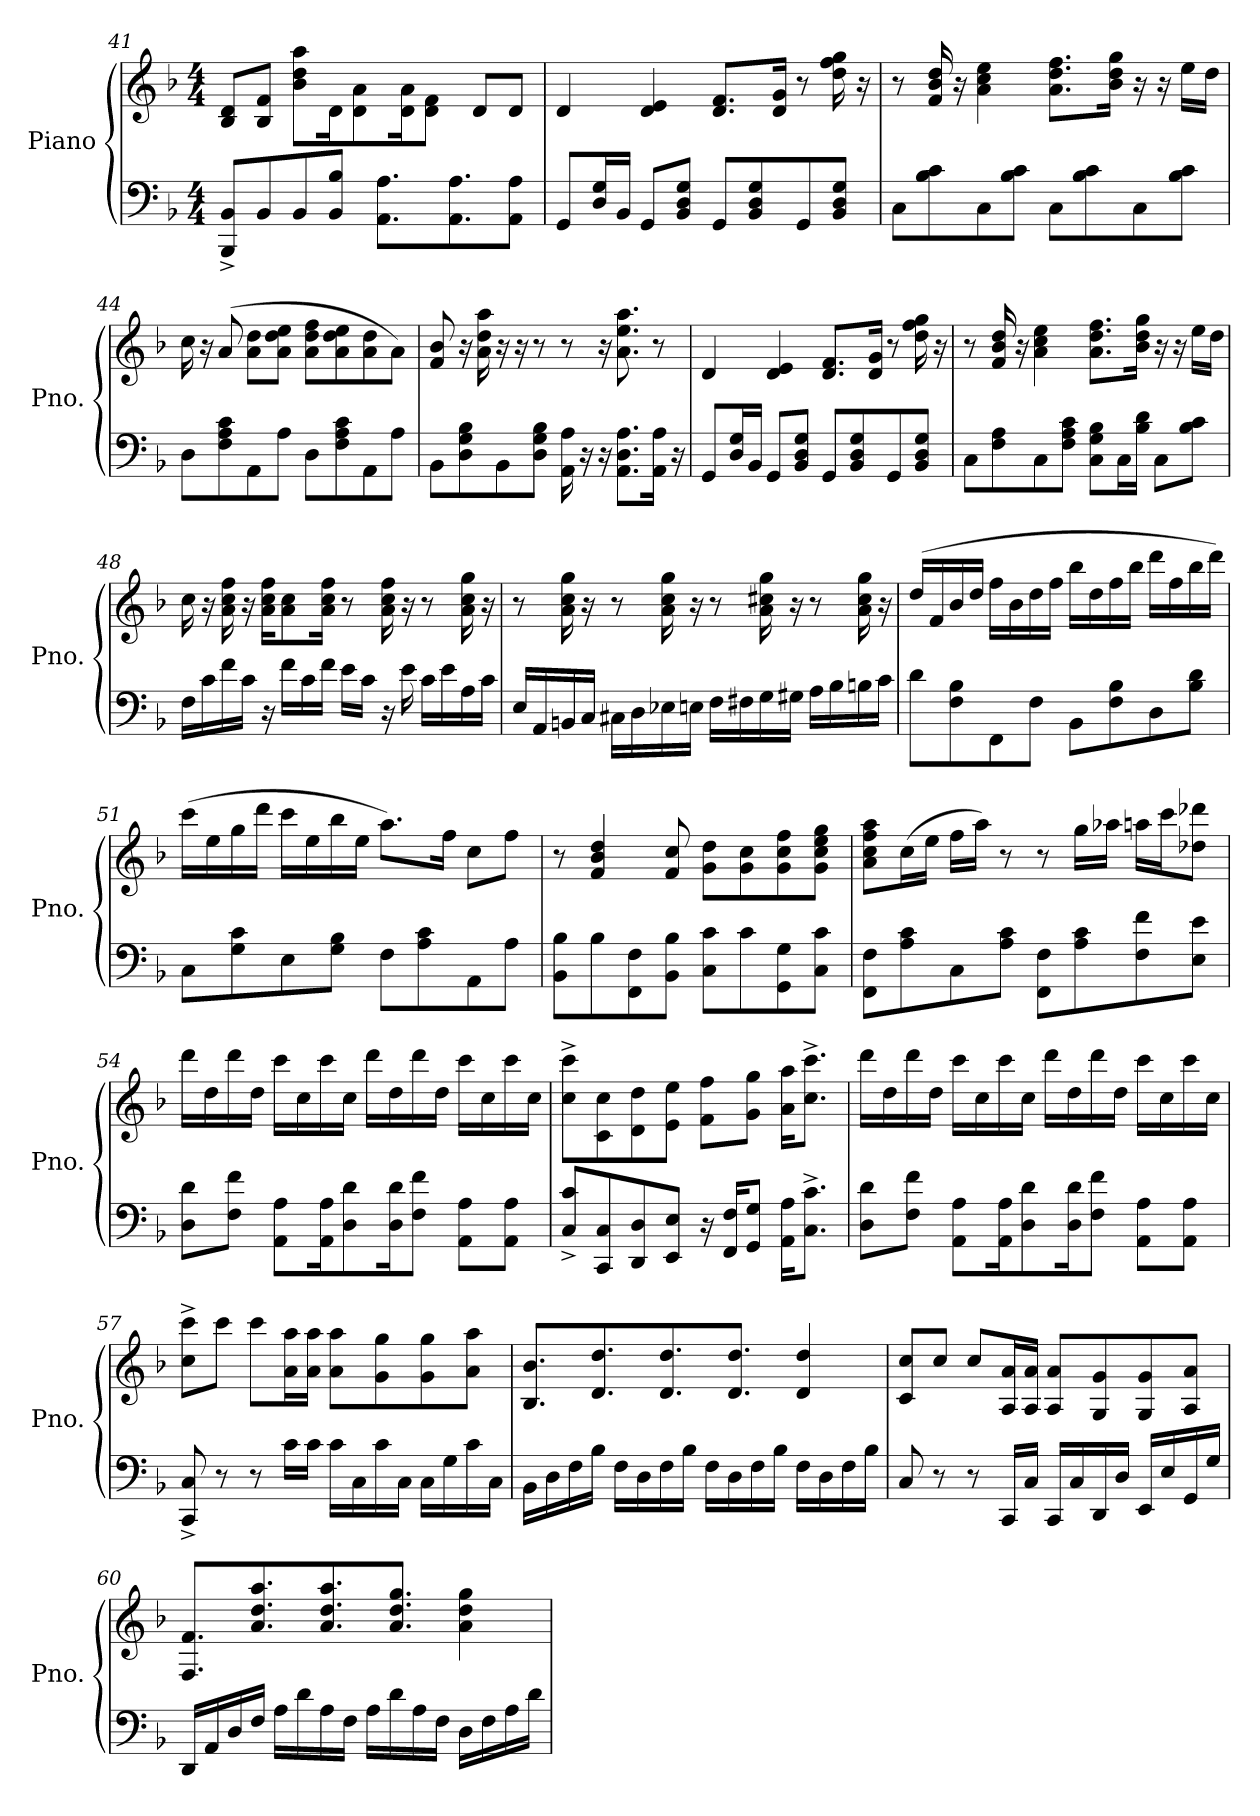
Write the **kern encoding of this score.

**kern	**kern
*part1	*part1
*staff2	*staff1
*I"Piano	*
*I'Pno.	*
*clefF4	*clefG2
*k[b-]	*k[b-]
*M4/4	*M4/4
=41	=41
8BBB-/^ 8BB-/^L	8B-/ 8d/L
8BB-/	8B-/ 8f/J
8BB-/	8b-\ 8dd\ 8aa\L
8BB-/ 8B-/J	16d\K
.	8d\ 8a\
8.AA\ 8.A\L	.
.	16d\ 16a\K
.	8d\ 8f\J
8.AA\ 8.A\	.
.	8d/L
8AA\ 8A\J	8d/J
!!LO:LB:g=z
=42	=42
8GG/L	4d/
16D/ 16G/L	.
16BB-/JJ	.
8GG/L	4d/ 4e/
8BB-/ 8D/ 8G/J	.
8GG/L	8.d/ 8.f/L
8BB-/ 8D/ 8G/	.
.	16d/ 16g/Jk
8GG/	8r
8BB-/ 8D/ 8G/J	16dd\ 16ff\ 16gg\
.	16r
=43	=43
8C\L	8r
8B-\ 8c\	16f/ 16b-/ 16dd/
.	16r
8C\	4a\ 4cc\ 4ee\
8B-\ 8c\J	.
8C\L	8.a\ 8.dd\ 8.ff\L
8B-\ 8c\	.
.	16b-\ 16dd\ 16gg\Jk
8C\	16r
.	16r
8B-\ 8c\J	16ee\LL
.	16dd\JJ
=44	=44
8D\L	16cc\
.	16r
8F\ 8A\ 8c\	(8a/
8AA\	8a\ 8dd\L
8A\J	8a\ 8dd\ 8ee\J
8D\L	8a\ 8dd\ 8ff\L
8F\ 8A\ 8c\	8a\ 8dd\ 8ee\
8AA\	8a\ 8dd\
8A\J	8a\J)
=45	=45
8BB-\L	8f/ 8b-/
8D\ 8G\ 8B-\	16r
.	16a\ 16dd\ 16aa\
8BB-\	16r
.	16r
8D\ 8G\ 8B-\J	8r
16AA\ 16A\	8r
16r	.
16r	16r
8.AA\ 8.D\ 8.A\L	8.a\ 8.ee\ 8.aa\
16AA\ 16A\Jk	8r
16r	.
!!LO:LB:g=z
=46	=46
8GG/L	4d/
16D/ 16G/L	.
16BB-/JJ	.
8GG/L	4d/ 4e/
8BB-/ 8D/ 8G/J	.
8GG/L	8.d/ 8.f/L
8BB-/ 8D/ 8G/	.
.	16d/ 16g/Jk
8GG/	8r
8BB-/ 8D/ 8G/J	16dd\ 16ff\ 16gg\
.	16r
=47	=47
8C\L	8r
8F\ 8A\	16f/ 16b-/ 16dd/
.	16r
8C\	4a\ 4cc\ 4ee\
8F\ 8A\ 8c\J	.
8C\ 8G\ 8B-\L	8.a\ 8.dd\ 8.ff\L
16C\L	.
16B-\ 16d\JJ	16b-\ 16dd\ 16gg\Jk
8C\L	16r
.	16r
8B-\ 8c\J	16ee\LL
.	16dd\JJ
=48	=48
16F\LL	16cc\
16c\	16r
16f\	16a\ 16cc\ 16ff\
16c\JJ	16r
16r	16a\ 16cc\ 16ff\KL
16f\LL	8a\ 8cc\
16c\	.
16f\JJ	16a\ 16cc\ 16ff\Jk
16e\LL	8r
16c\JJ	.
16r	16a\ 16cc\ 16ff\
16e\	16r
16c\LL	8r
16e\	.
16A\	16a\ 16cc\ 16gg\
16c\JJ	16r
!!LO:PB:g=z
=49	=49
16E/LL	8r
16AA/	.
16BBn/	16a\ 16cc\ 16gg\
16C/JJ	16r
16C#X\LL	8r
16D\	.
16E-X\	16a\ 16cc\ 16gg\
16En\JJ	16r
16F\LL	8r
16F#X\	.
16G\	16a\ 16cc#X\ 16gg\
16G#X\JJ	16r
16A\LL	8r
16B-\	.
16Bn\	16a\ 16cc#\ 16gg\
16c\JJ	16r
=50	=50
8d\L	(16dd/LL
.	16f/
8F\ 8B-\	16b-/
.	16dd/JJ
8FF\	16ff\LL
.	16b-\
8F\J	16dd\
.	16ff\JJ
8BB-\L	16bb-\LL
.	16dd\
8F\ 8B-\	16ff\
.	16bb-\JJ
8D\	16ddd\LL
.	16ff\
8B-\ 8d\J	16bb-\
.	16ddd\JJ)
=51	=51
8C\L	(16ccc\LL
.	16ee\
8G\ 8c\	16gg\
.	16ddd\JJ
8E\	16ccc\LL
.	16ee\
8G\ 8B-\J	16bb-\
.	16ee\JJ
8F\L	8.aa\L)
8A\ 8c\	.
.	16ff\Jk
8AA\	8cc\L
8A\J	8ff\J
!!LO:LB:g=z
=52	=52
8BB-\ 8B-\L	8r
8B-\	4f/ 4b-/ 4dd/
8FF\ 8F\	.
8BB-\ 8B-\J	8f/ 8cc/
8C\ 8c\L	8g\ 8dd\L
8c\	8g\ 8cc\
8GG\ 8G\	8g\ 8cc\ 8ff\
8C\ 8c\J	8g\ 8cc\ 8ee\ 8gg\J
=53	=53
8FF\ 8F\L	8a\ 8cc\ 8ff\ 8aa\L
8A\ 8c\	(16cc\L
.	16ee\JJ
8C\	16ff\LL
.	16aa\JJ)
8A\ 8c\J	8r
8FF\ 8F\L	8r
8A\ 8c\	16gg\LL
.	16aa-X\JJ
8F\ 8f\	16aan\LL
.	16ccc\J
8E\ 8e\J	8dd-X\ 8ddd-X\J
=54	=54
8D\ 8d\L	16ddd\LL
.	16dd\
8F\ 8f\J	16ddd\
.	16dd\JJ
8AA\ 8A\L	16ccc\LL
.	16cc\
16AA\ 16A\K	16ccc\
8D\ 8d\	16cc\JJ
.	16ddd\LL
16D\ 16d\K	16dd\
8F\ 8f\J	16ddd\
.	16dd\JJ
8AA\ 8A\L	16ccc\LL
.	16cc\
8AA\ 8A\J	16ccc\
.	16cc\JJ
=55	=55
8C/^ 8c/^L	8cc\^ 8ccc\^L
8CC/ 8C/	8c\ 8cc\
8DD/ 8D/	8d\ 8dd\
8EE/ 8E/J	8e\ 8ee\J
16r	8f\ 8ff\L
16FF/ 16F/KL	.
8GG/ 8G/J	8g\ 8gg\J
16AA\ 16A\KL	16a\ 16aa\KL
8.C\^ 8.c\^J	8.cc\^ 8.ccc\^J
!!LO:LB:g=z
=56	=56
8D\ 8d\L	16ddd\LL
.	16dd\
8F\ 8f\J	16ddd\
.	16dd\JJ
8AA\ 8A\L	16ccc\LL
.	16cc\
16AA\ 16A\K	16ccc\
8D\ 8d\	16cc\JJ
.	16ddd\LL
16D\ 16d\K	16dd\
8F\ 8f\J	16ddd\
.	16dd\JJ
8AA\ 8A\L	16ccc\LL
.	16cc\
8AA\ 8A\J	16ccc\
.	16cc\JJ
=57	=57
8CC/^ 8C/^	8cc\^ 8ccc\^L
8r	8ccc\J
8r	8ccc\L
16c\LL	16a\ 16aa\L
16c\JJ	16a\ 16aa\JJ
16c\LL	8a\ 8aa\L
16C\	.
16c\	8g\ 8gg\
16C\JJ	.
16C\LL	8g\ 8gg\
16G\	.
16c\	8a\ 8aa\J
16C\JJ	.
=58	=58
16BB-\LL	8.B-/ 8.b-/L
16D\	.
16F\	.
16B-\JJ	8.d/ 8.dd/
16F\LL	.
16D\	.
16F\	8.d/ 8.dd/
16B-\JJ	.
16F\LL	.
16D\	8.d/ 8.dd/J
16F\	.
16B-\JJ	.
16F\LL	4d/ 4dd/
16D\	.
16F\	.
16B-\JJ	.
!!LO:LB:g=z
=59	=59
8C/	8c/ 8cc/L
8r	8cc/J
8r	8cc/L
16CC/LL	16A/ 16a/L
16C/JJ	16A/ 16a/JJ
16CC/LL	8A/ 8a/L
16C/	.
16DD/	8G/ 8g/
16D/JJ	.
16EE/LL	8G/ 8g/
16E/	.
16GG/	8A/ 8a/J
16G/JJ	.
=60	=60
16DD/LL	8.F/ 8.f/L
16AA/	.
16D/	.
16F/JJ	8.a/ 8.dd/ 8.aa/
16A\LL	.
16d\	.
16A\	8.a/ 8.dd/ 8.aa/
16F\JJ	.
16A\LL	.
16d\	8.a/ 8.dd/ 8.gg/J
16A\	.
16F\JJ	.
16D\LL	4a\ 4dd\ 4gg\
16F\	.
16A\	.
16d\JJ	.
=	=
*-	*-
